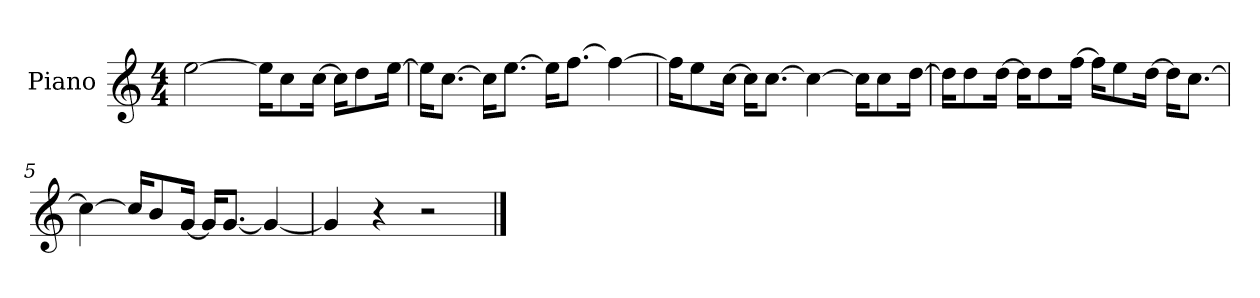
**kern
*part1
*staff1
*I"Piano
*I'P-no
*clefG2
*k[]
*M4/4
*MM90
=1
[2ee\
16ee\KL]
8cc\
[16cc\Jk
16cc\KL]
8dd\
[16ee\Jk
=2
16ee\KL]
[8.cc\J
16cc\KL]
[8.ee\J
16ee\KL]
[8.ff\J
4ff\_
=3
16ff\KL]
8ee\
[16cc\Jk
16cc\KL]
[8.cc\J
4cc\_
16cc\KL]
8cc\
[16dd\Jk
=4
16dd\KL]
8dd\
[16dd\Jk
16dd\KL]
8dd\
[16ff\Jk
16ff\KL]
8ee\
[16dd\Jk
16dd\KL]
[8.cc\J
!!LO:LB:g=z
=5
4cc\_
16cc/KL]
8b/
[16g/Jk
16g/KL]
[8.g/J
4g/_
=6
4g/]
4r
2r
==
*-
